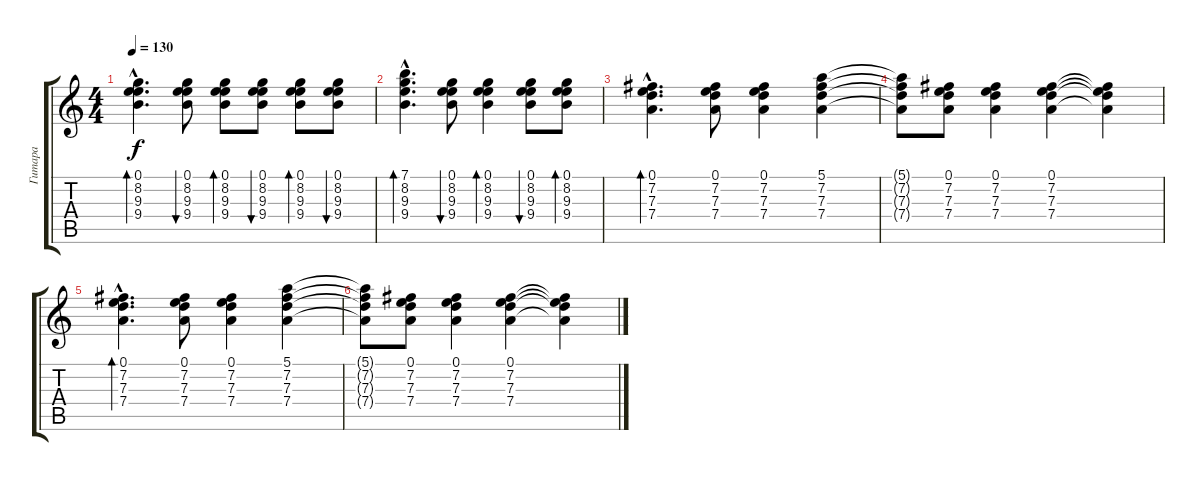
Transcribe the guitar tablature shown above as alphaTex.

\track ("Гитара" "Гитара") {instrument acousticguitarsteel}
\staff {score tabs}
\tuning (E4 B3 G3 D3 A2 E2) {hide}
\ts (4 4)
\tempo 130
\clef g2
\ks c
(0.1{hac} 8.2{hac} 9.3{hac} 9.4{hac}).4{d bd 60 dy f} (0.1 8.2 9.3 9.4).8{bu 60} (0.1 8.2 9.3 9.4).8{bd 60} (0.1 8.2 9.3 9.4).8{bu 60} (0.1 8.2 9.3 9.4).8{bd 60} (0.1 8.2 9.3 9.4).8{bu 60} |
(7.1{hac} 8.2{hac} 9.3{hac} 9.4{hac}).4{d bd 60} (0.1 8.2 9.3 9.4).8{bu 60} (0.1 8.2 9.3 9.4).4{bd 60} (0.1 8.2 9.3 9.4).8{bu 60} (0.1 8.2 9.3 9.4).8{bd 60} |
(0.1{hac} 7.2{hac} 7.3{hac} 7.4{hac}).4{d bd 60} (0.1 7.2 7.3 7.4).8 (0.1 7.2 7.3 7.4).4 (5.1 7.2 7.3 7.4).4 |
(5.1{t} 7.2{t} 7.3{t} 7.4{t}).8 (0.1 7.2 7.3 7.4).8 (0.1 7.2 7.3 7.4).4 (0.1 7.2 7.3 7.4).4 (0.1{t} 7.2{t} 7.3{t} 7.4{t}).4 |
(0.1{hac} 7.2{hac} 7.3{hac} 7.4{hac}).4{d bd 60} (0.1 7.2 7.3 7.4).8 (0.1 7.2 7.3 7.4).4 (5.1 7.2 7.3 7.4).4 |
(5.1{t} 7.2{t} 7.3{t} 7.4{t}).8 (0.1 7.2 7.3 7.4).8 (0.1 7.2 7.3 7.4).4 (0.1 7.2 7.3 7.4).4 (0.1{t} 7.2{t} 7.3{t} 7.4{t}).4
